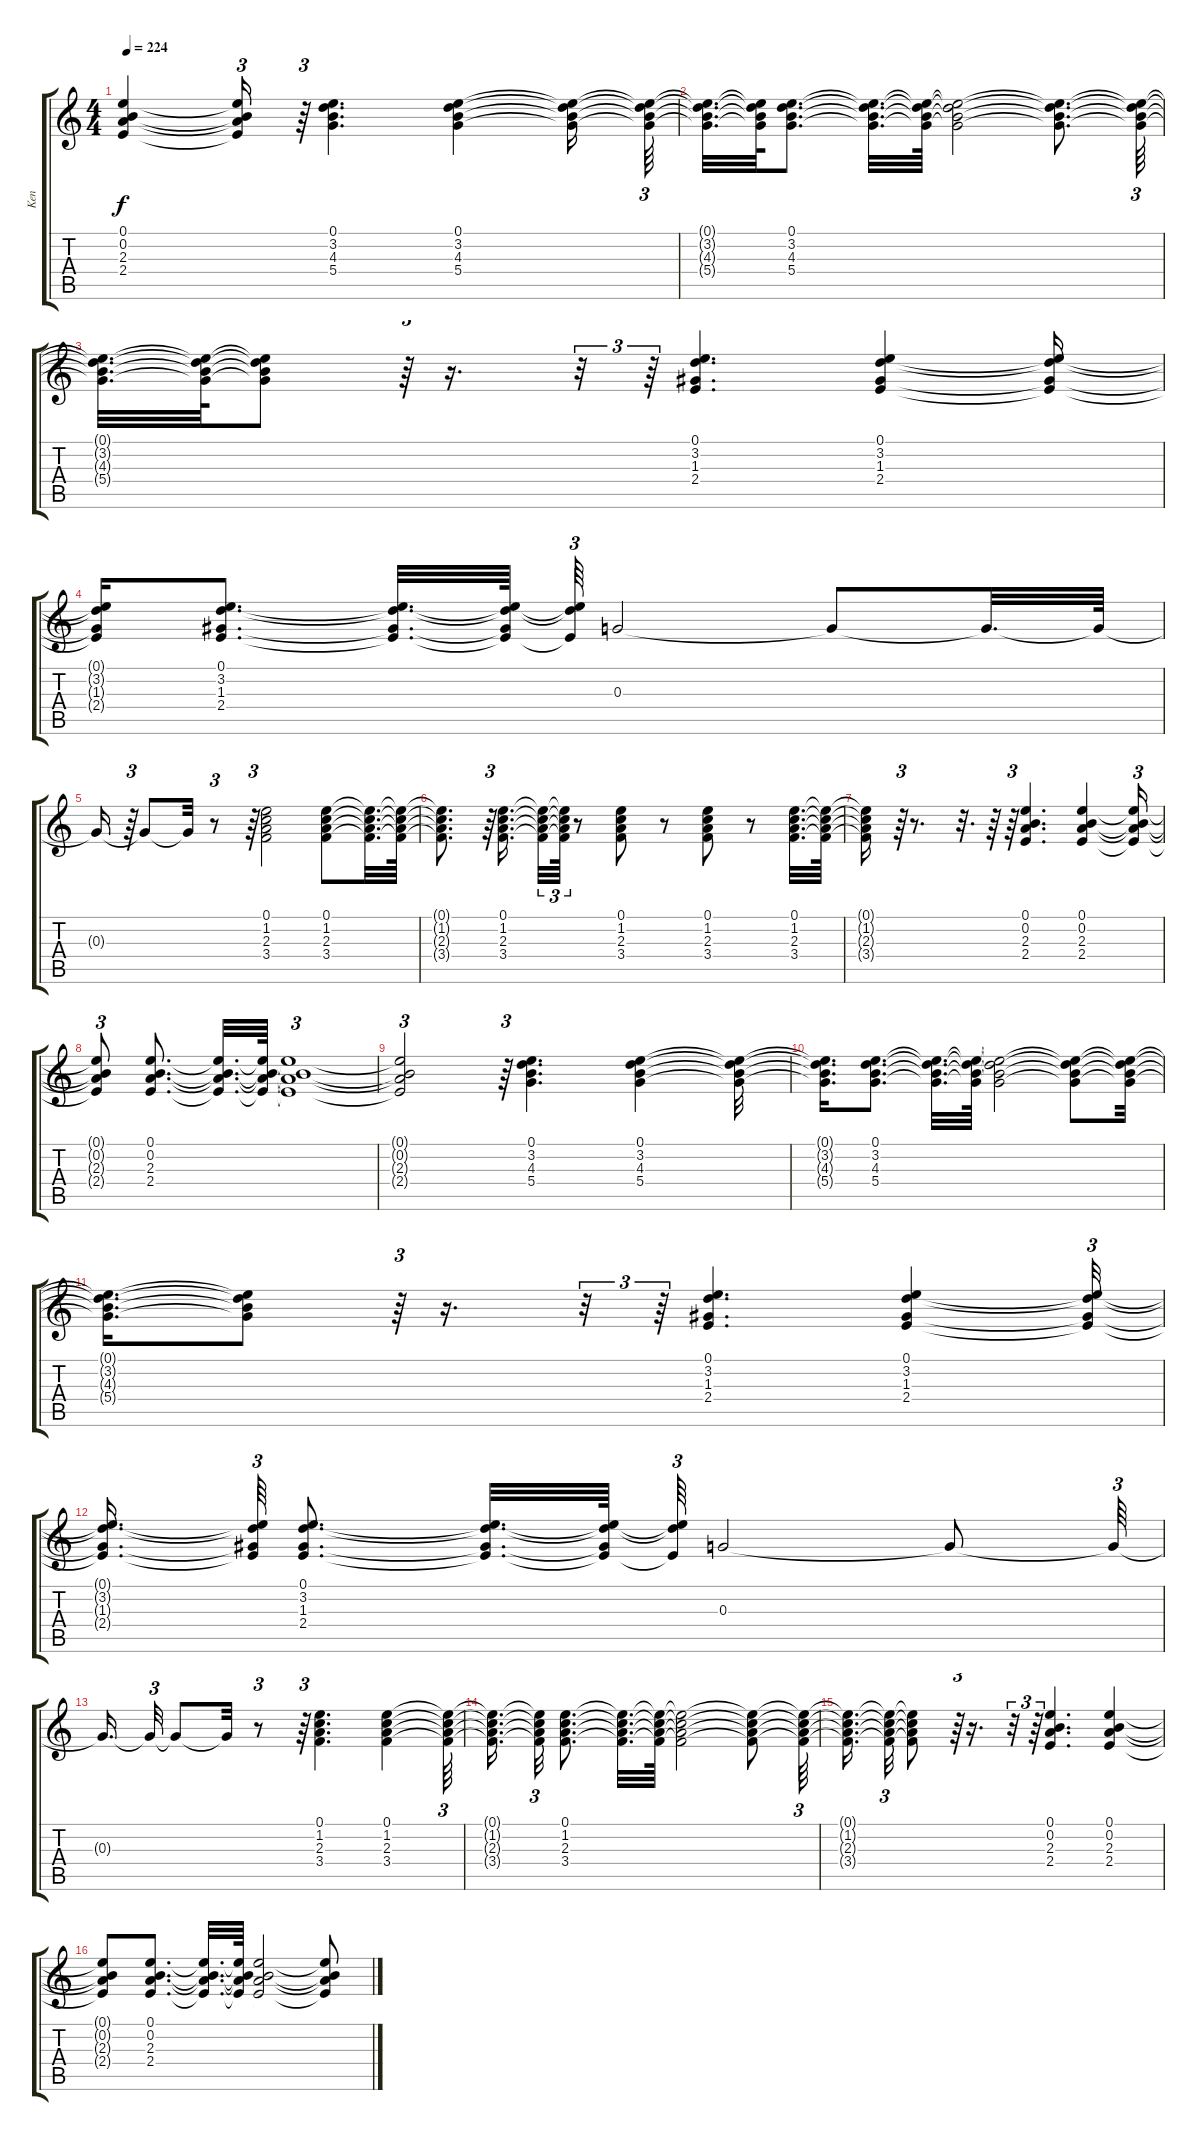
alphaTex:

\track ("Ken" "Ken") {instrument electricguitarjazz}
\staff {score tabs}
\tuning (E4 B3 G3 D3 A2 E2) {hide}
\ts (4 4)
\tempo 224
\clef g2
\ks c
(0.1{t} 0.2{t} 2.3{t} 2.4{t}).4{dy f} (0.1{t} 0.2{t} 2.3{t} 2.4{t}).16{tu (3 2)} r.64{tu (3 2)} (0.1 3.2 4.3 5.4).4{d} (0.1 3.2 4.3 5.4).4 (0.1{t} 3.2{t} 4.3{t} 5.4{t}).16 (0.1{t} 3.2{t} 4.3{t} 5.4{t}).64{tu (3 2)} |
(0.1{t} 3.2{t} 4.3{t} 5.4{t}).32{d} (0.1{t} 3.2{t} 4.3{t} 5.4{t}).64 (0.1 3.2 4.3 5.4).8{d} (0.1{t} 3.2{t} 4.3{t} 5.4{t}).32{d} (0.1{t} 3.2{t} 4.3{t} 5.4{t}).64 (0.1{t} 3.2{t} 4.3{t} 5.4{t}).2 (0.1{t} 3.2{t} 4.3{t} 5.4{t}).8{d} (0.1{t} 3.2{t} 4.3{t} 5.4{t}).64{tu (3 2)} |
(0.1{t} 3.2{t} 4.3{t} 5.4{t}).32{d} (0.1{t} 3.2{t} 4.3{t} 5.4{t}).64 (0.1{t} 3.2{t} 4.3{t} 5.4{t}).8 r.64{tu (3 2)} r.16{d} r.32{tu (3 2)} r.64{tu (3 2)} (0.1 3.2 1.3 2.4).4{d} (0.1 3.2 1.3 2.4).4 (0.1{t} 3.2{t} 1.3{t} 2.4{t}).16 |
(0.1{t} 3.2{t} 1.3{t} 2.4{t}).16 (0.1 3.2 1.3 2.4).8{d} (0.1{t} 3.2{t} 1.3{t} 2.4{t}).32{d} (0.1{t} 3.2{t} 1.3{t} 2.4{t}).64 (0.1{t} 3.2{t} 2.4{t}).64{tu (3 2)} 0.3.2 0.3{t}.8 0.3{t}.32{d} 0.3{t}.64 |
0.3{t}.16 r.64{tu (3 2)} 0.3{t}.8 0.3{t}.32 r.8{tu (3 2)} r.64{tu (3 2)} (0.1 1.2 2.3 3.4).2 (0.1 1.2 2.3 3.4).8 (0.1{t} 1.2{t} 2.3{t} 3.4{t}).32{d} (0.1{t} 1.2{t} 2.3{t} 3.4{t}).64 |
(0.1{t} 1.2{t} 2.3{t} 3.4{t}).8{d} r.64{tu (3 2)} (0.1 1.2 2.3 3.4).16{d} (0.1{t} 1.2{t} 2.3{t} 3.4{t}).32{tu (3 2)} (0.1{t} 1.2{t} 2.3{t} 3.4{t}).64{tu (3 2)} r.8 (0.1 1.2 2.3 3.4).8 r.8 (0.1 1.2 2.3 3.4).8 r.8 (0.1 1.2 2.3 3.4).32{d} (0.1{t} 1.2{t} 2.3{t} 3.4{t}).64 |
(0.1{t} 1.2{t} 2.3{t} 3.4{t}).16 r.64{tu (3 2)} r.8{d} r.32{d} r.64 r.64{tu (3 2)} (0.1 0.2 2.3 2.4).4{d} (0.1 0.2 2.3 2.4).4 (0.1{t} 0.2{t} 2.3{t} 2.4{t}).16{tu (3 2)} |
(0.1{t} 0.2{t} 2.3{t} 2.4{t}).8{tu (3 2)} (0.1 0.2 2.3 2.4).8{d} (0.1{t} 0.2{t} 2.3{t} 2.4{t}).32{d} (0.1{t} 0.2{t} 2.3{t} 2.4{t}).64 (0.1{t} 0.2{t} 2.3{t} 2.4{t}).1{tu (3 2)} |
(0.1{t} 0.2{t} 2.3{t} 2.4{t}).2{tu (3 2)} r.64{tu (3 2)} (0.1 3.2 4.3 5.4).4{d} (0.1 3.2 4.3 5.4).4 (0.1{t} 3.2{t} 4.3{t} 5.4{t}).32 |
(0.1{t} 3.2{t} 4.3{t} 5.4{t}).16{d} (0.1 3.2 4.3 5.4).8{d} (0.1{t} 3.2{t} 4.3{t} 5.4{t}).32{d} (0.1{t} 3.2{t} 4.3{t} 5.4{t}).64 (0.1{t} 3.2{t} 4.3{t} 5.4{t}).2 (0.1{t} 3.2{t} 4.3{t} 5.4{t}).8 (0.1{t} 3.2{t} 4.3{t} 5.4{t}).32 |
(0.1{t} 3.2{t} 4.3{t} 5.4{t}).16{d} (0.1{t} 3.2{t} 4.3{t} 5.4{t}).8 r.64{tu (3 2)} r.16{d} r.32{tu (3 2)} r.64{tu (3 2)} (0.1 3.2 1.3 2.4).4{d} (0.1 3.2 1.3 2.4).4 (0.1{t} 3.2{t} 1.3{t} 2.4{t}).32{tu (3 2)} |
(0.1{t} 3.2{t} 1.3{t} 2.4{t}).16{d beam splitsecondary} (0.1{t} 3.2{t} 1.3{t} 2.4{t}).64{tu (3 2)} (0.1 3.2 1.3 2.4).8{d} (0.1{t} 3.2{t} 1.3{t} 2.4{t}).32{d} (0.1{t} 3.2{t} 1.3{t} 2.4{t}).64 (0.1{t} 3.2{t} 2.4{t}).64{tu (3 2)} 0.3.2 0.3{t}.8 0.3{t}.64{tu (3 2)} |
0.3{t}.16{d beam splitsecondary} 0.3{t}.32{tu (3 2)} 0.3{t}.8 0.3{t}.32 r.8{tu (3 2)} r.64{tu (3 2)} (0.1 1.2 2.3 3.4).4{d} (0.1 1.2 2.3 3.4).4 (0.1{t} 1.2{t} 2.3{t} 3.4{t}).64{tu (3 2)} |
(0.1{t} 1.2{t} 2.3{t} 3.4{t}).16{d beam splitsecondary} (0.1{t} 1.2{t} 2.3{t} 3.4{t}).32{tu (3 2)} (0.1 1.2 2.3 3.4).8{d} (0.1{t} 1.2{t} 2.3{t} 3.4{t}).32{d} (0.1{t} 1.2{t} 2.3{t} 3.4{t}).64 (0.1{t} 1.2{t} 2.3{t} 3.4{t}).2 (0.1{t} 1.2{t} 2.3{t} 3.4{t}).8 (0.1{t} 1.2{t} 2.3{t} 3.4{t}).64{tu (3 2)} |
(0.1{t} 1.2{t} 2.3{t} 3.4{t}).16{d beam splitsecondary} (0.1{t} 1.2{t} 2.3{t} 3.4{t}).32{tu (3 2)} (0.1{t} 1.2{t} 2.3{t} 3.4{t}).8 r.64{tu (3 2)} r.16{d} r.32{tu (3 2)} r.64{tu (3 2)} (0.1 0.2 2.3 2.4).4{d} (0.1 0.2 2.3 2.4).4 |
(0.1{t} 0.2{t} 2.3{t} 2.4{t}).8 (0.1 0.2 2.3 2.4).8{d} (0.1{t} 0.2{t} 2.3{t} 2.4{t}).32{d} (0.1{t} 0.2{t} 2.3{t} 2.4{t}).64 (0.1{t} 0.2{t} 2.3{t} 2.4{t}).2 (0.1{t} 0.2{t} 2.3{t} 2.4{t}).8
